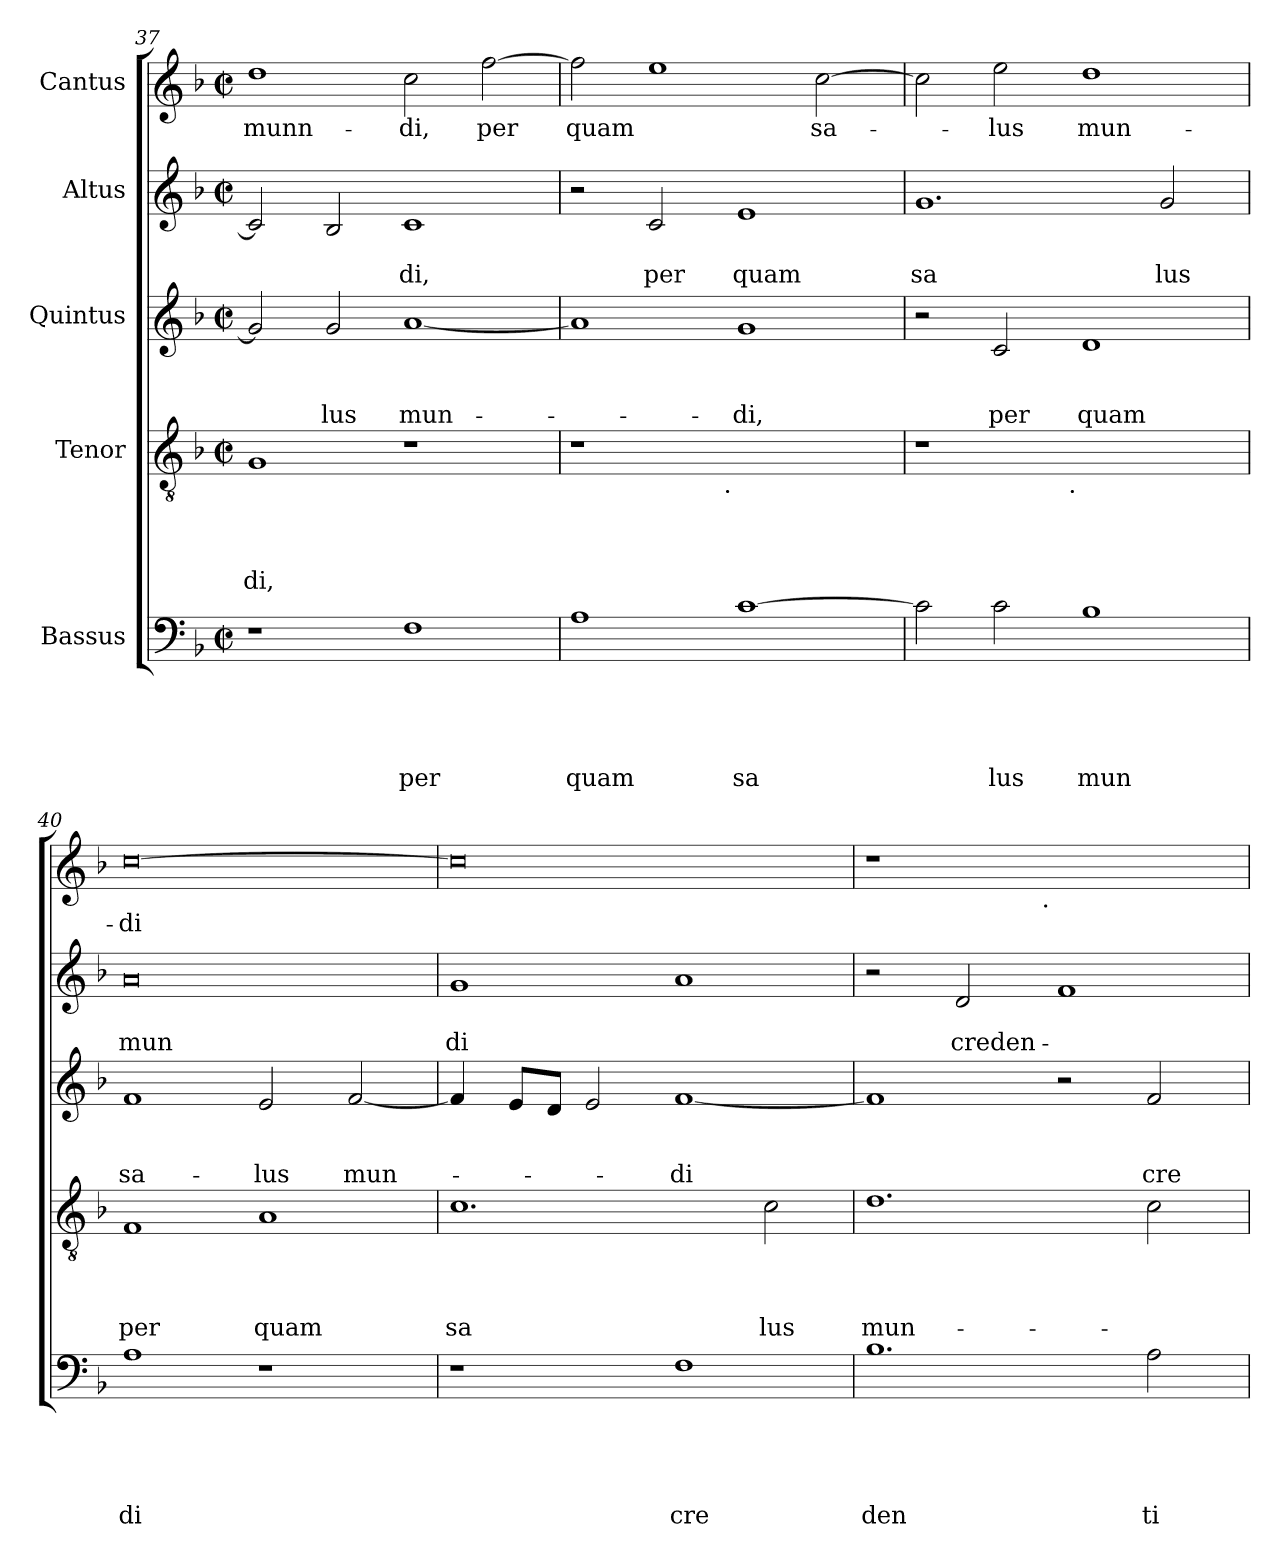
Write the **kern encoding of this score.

**kern	**text	**text	**text	**text	**text	**kern	**text	**text	**text	**text	**kern	**text	**text	**text	**kern	**text	**text	**kern	**text
*part5	*part5	*part5	*part5	*part5	*part5	*part4	*part4	*part4	*part4	*part4	*part3	*part3	*part3	*part3	*part2	*part2	*part2	*part1	*part1
*staff5	*staff5	*staff5	*staff5	*staff5	*staff5	*staff4	*staff4	*staff4	*staff4	*staff4	*staff3	*staff3	*staff3	*staff3	*staff2	*staff2	*staff2	*staff1	*staff1
*I"Bassus	*	*	*	*	*	*I"Tenor	*	*	*	*	*I"Quintus	*	*	*	*I"Altus	*	*	*I"Cantus	*
*clefF4	*	*	*	*	*	*clefGv2	*	*	*	*	*clefG2	*	*	*	*clefG2	*	*	*clefG2	*
*k[b-]	*	*	*	*	*	*k[b-]	*	*	*	*	*k[b-]	*	*	*	*k[b-]	*	*	*k[b-]	*
*F:	*	*	*	*	*	*F:	*	*	*	*	*F:	*	*	*	*F:	*	*	*F:	*
*M2/2	*	*	*	*	*	*M2/2	*	*	*	*	*M2/2	*	*	*	*M2/2	*	*	*M2/2	*
*met(c|)	*	*	*	*	*	*met(c|)	*	*	*	*	*met(c|)	*	*	*	*met(c|)	*	*	*met(c|)	*
=37	=37	=37	=37	=37	=37	=37	=37	=37	=37	=37	=37	=37	=37	=37	=37	=37	=37	=37	=37
!	!	!	!	!	!	!	!	!	!	!LO:LY:b	!	!	!	!	!	!	!	!	!LO:LY:b
1r	.	.	.	.	.	1G	.	.	.	di,	2g/]	.	.	.	2c/]	.	.	1dd	munn-
!	!	!	!	!	!	!	!	!	!	!	!	!	!	!LO:LY:b	!	!	!	!	!
.	.	.	.	.	.	.	.	.	.	.	2g/	.	.	-lus	2B-/	.	.	.	.
!	!	!	!	!	!LO:LY:b	!	!	!	!	!	!	!	!	!LO:LY:b	!	!	!LO:LY:b	!	!LO:LY:b
1F	.	.	.	.	per	1r	.	.	.	.	[<1a	.	.	mun-	1c	.	di,	2cc\	-di,
!	!	!	!	!	!	!	!	!	!	!	!	!	!	!	!	!	!	!	!LO:LY:b
.	.	.	.	.	.	.	.	.	.	.	.	.	.	.	.	.	.	[>2ff\	per
=38	=38	=38	=38	=38	=38	=38	=38	=38	=38	=38	=38	=38	=38	=38	=38	=38	=38	=38	=38
!	!	!	!	!	!LO:LY:b	!	!	!	!	!	!	!	!	!	!	!	!	!	!LO:LY:b
*	*	*	*	*	*	*^	*	*	*	*	*	*	*	*	*	*	*	*	*
1A	.	.	.	.	quam	1r	2ryy	.	.	.	.	1a]	.	.	.	2r	.	.	2ff\]	quam
!	!	!	!	!	!	!	!	!	!	!	!	!	!	!	!	!	!	!LO:LY:b	!	!
.	.	.	.	.	.	.	4...ryy	.	.	.	.	.	.	.	.	2c/	.	per	1ee	.
!	!	!	!	!	!	!	!LO:TX:b:t=.	!	!	!	!	!	!	!	!	!	!	!	!	!
.	.	.	.	.	.	.	1ryy	.	.	.	.	.	.	.	.	.	.	.	.	.
!	!	!	!	!	!LO:LY:b	!	!	!	!	!	!	!	!	!	!LO:LY:b	!	!	!LO:LY:b	!	!
[>1c	.	.	.	.	sa	1ryy	.	.	.	.	.	1g	.	.	-di,	1e	.	quam	.	.
!	!	!	!	!	!	!	!	!	!	!	!	!	!	!	!	!	!	!	!	!LO:LY:b
.	.	.	.	.	.	.	.	.	.	.	.	.	.	.	.	.	.	.	[>2cc\	sa-
.	.	.	.	.	.	.	32ryy	.	.	.	.	.	.	.	.	.	.	.	.	.
=39	=39	=39	=39	=39	=39	=39	=39	=39	=39	=39	=39	=39	=39	=39	=39	=39	=39	=39	=39	=39
!	!	!	!	!	!	!	!	!	!	!	!	!	!	!	!	!	!	!LO:LY:b	!	!
2c\]	.	.	.	.	.	1r	2ryy	.	.	.	.	2r	.	.	.	1.g	.	sa	2cc\]	.
!	!	!	!	!	!LO:LY:b	!	!	!	!	!	!	!	!	!	!LO:LY:b	!	!	!	!	!LO:LY:b
2c\	.	.	.	.	lus	.	4...ryy	.	.	.	.	2c/	.	.	per	.	.	.	2ee\	-lus
!	!	!	!	!	!	!	!LO:TX:b:t=.	!	!	!	!	!	!	!	!	!	!	!	!	!
.	.	.	.	.	.	.	1ryy	.	.	.	.	.	.	.	.	.	.	.	.	.
!	!	!	!	!	!LO:LY:b	!	!	!	!	!	!	!	!	!	!LO:LY:b	!	!	!	!	!LO:LY:b
1B-	.	.	.	.	mun	1ryy	.	.	.	.	.	1d	.	.	quam	.	.	.	1dd	mun-
!	!	!	!	!	!	!	!	!	!	!	!	!	!	!	!	!	!	!LO:LY:b	!	!
.	.	.	.	.	.	.	.	.	.	.	.	.	.	.	.	2g/	.	lus	.	.
.	.	.	.	.	.	.	32ryy	.	.	.	.	.	.	.	.	.	.	.	.	.
=40	=40	=40	=40	=40	=40	=40	=40	=40	=40	=40	=40	=40	=40	=40	=40	=40	=40	=40	=40	=40
!	!	!	!	!	!LO:LY:b	!	!	!	!	!	!LO:LY:b	!	!	!	!LO:LY:b	!	!	!LO:LY:b	!	!LO:LY:b
*	*	*	*	*	*	*v	*v	*	*	*	*	*	*	*	*	*	*	*	*	*
1A	.	.	.	.	di	1F	.	.	.	per	1f	.	.	sa-	0a	.	mun	[>0cc	-di
!	!	!	!	!	!	!	!	!	!	!LO:LY:b	!	!	!	!LO:LY:b	!	!	!	!	!
1r	.	.	.	.	.	1A	.	.	.	quam	2e/	.	.	-lus	.	.	.	.	.
!	!	!	!	!	!	!	!	!	!	!	!	!	!	!LO:LY:b	!	!	!	!	!
.	.	.	.	.	.	.	.	.	.	.	[<2f/	.	.	mun-	.	.	.	.	.
=41	=41	=41	=41	=41	=41	=41	=41	=41	=41	=41	=41	=41	=41	=41	=41	=41	=41	=41	=41
!	!	!	!	!	!	!	!	!	!	!LO:LY:b	!	!	!	!	!	!	!LO:LY:b	!	!
1r	.	.	.	.	.	1.c	.	.	.	sa	4f/]	.	.	.	1g	.	di	0cc]	.
.	.	.	.	.	.	.	.	.	.	.	8e/L	.	.	.	.	.	.	.	.
.	.	.	.	.	.	.	.	.	.	.	8d/J	.	.	.	.	.	.	.	.
.	.	.	.	.	.	.	.	.	.	.	2e/	.	.	.	.	.	.	.	.
!	!	!	!	!	!LO:LY:b	!	!	!	!	!	!	!	!	!LO:LY:b	!	!	!	!	!
1F	.	.	.	.	cre	.	.	.	.	.	[>1f	.	.	-di	1a	.	.	.	.
!	!	!	!	!	!	!	!	!	!	!LO:LY:b	!	!	!	!	!	!	!	!	!
.	.	.	.	.	.	2c\	.	.	.	lus	.	.	.	.	.	.	.	.	.
!!LO:PB:g=z
=42	=42	=42	=42	=42	=42	=42	=42	=42	=42	=42	=42	=42	=42	=42	=42	=42	=42	=42	=42
!	!	!	!	!	!LO:LY:b	!	!	!	!	!LO:LY:b	!	!	!	!	!	!	!	!	!
*	*	*	*	*	*	*	*	*	*	*	*	*	*	*	*	*	*	*^	*
1.B-	.	.	.	.	den	1.d	.	.	.	mun-	1f]	.	.	.	2r	.	.	1r	2ryy	.
!	!	!	!	!	!	!	!	!	!	!	!	!	!	!	!	!	!LO:LY:b	!	!	!
.	.	.	.	.	.	.	.	.	.	.	.	.	.	.	2d/	.	creden-	.	4...ryy	.
!	!	!	!	!	!	!	!	!	!	!	!	!	!	!	!	!	!	!	!LO:TX:b:t=.	!
.	.	.	.	.	.	.	.	.	.	.	.	.	.	.	.	.	.	.	1ryy	.
.	.	.	.	.	.	.	.	.	.	.	2r	.	.	.	1f	.	.	1ryy	.	.
!	!	!	!	!	!LO:LY:b	!	!	!	!	!	!	!	!	!LO:LY:b	!	!	!	!	!	!
2A\	.	.	.	.	ti	2c\	.	.	.	.	2f/	.	.	cre	.	.	.	.	.	.
.	.	.	.	.	.	.	.	.	.	.	.	.	.	.	.	.	.	.	32ryy	.
*	*	*	*	*	*	*	*	*	*	*	*	*	*	*	*	*	*	*v	*v	*
=	=	=	=	=	=	=	=	=	=	=	=	=	=	=	=	=	=	=	=
*-	*-	*-	*-	*-	*-	*-	*-	*-	*-	*-	*-	*-	*-	*-	*-	*-	*-	*-	*-
